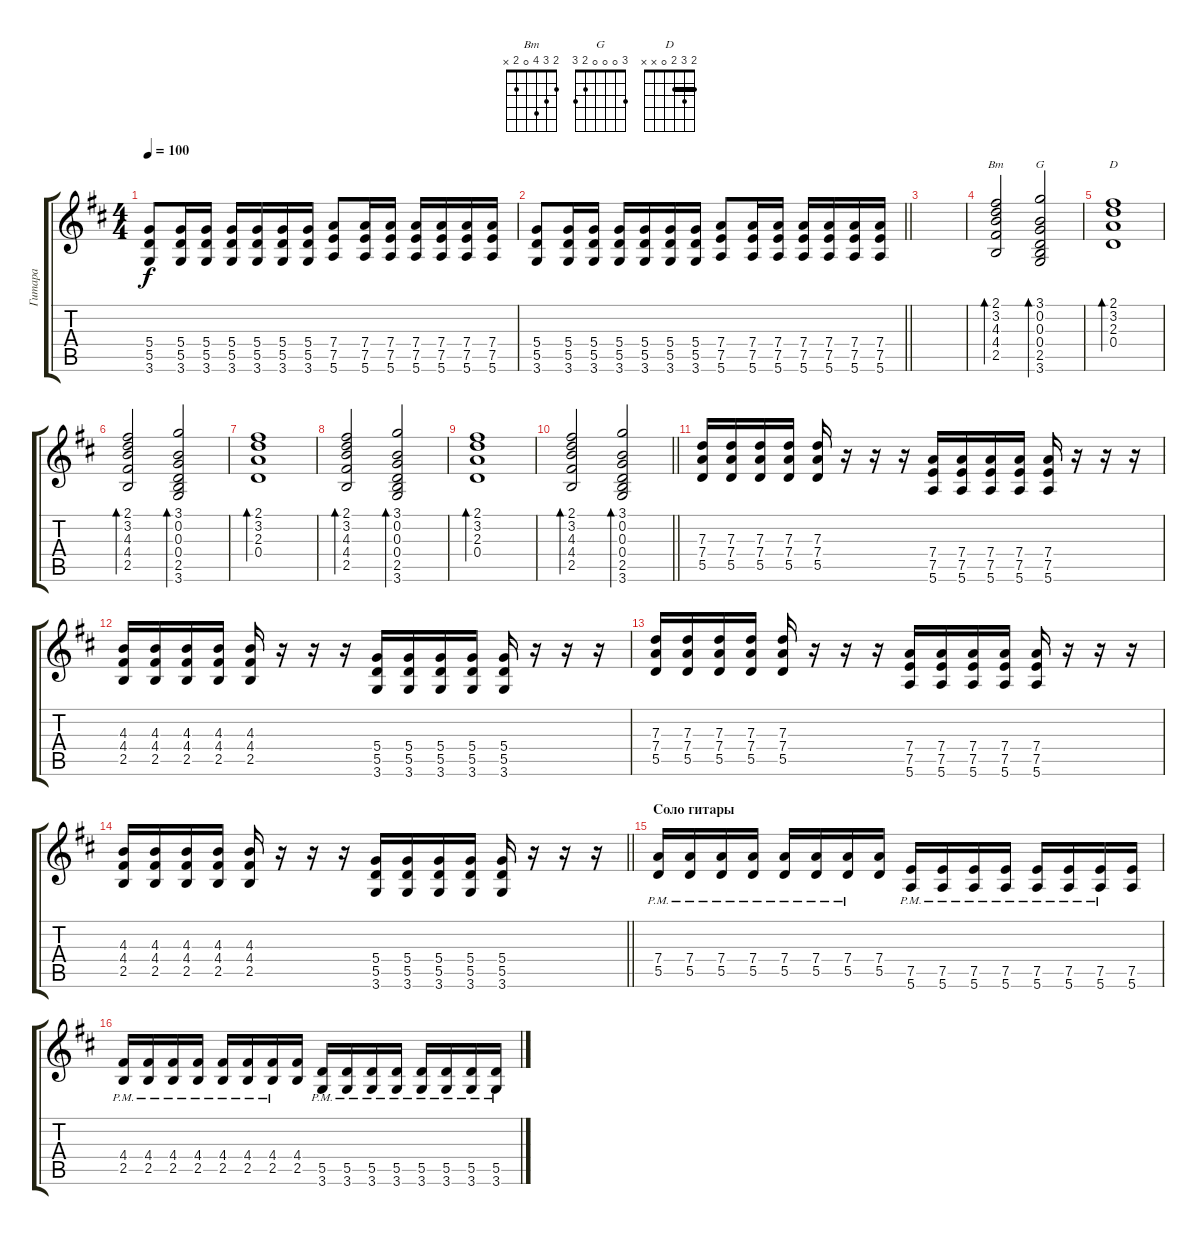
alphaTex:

\track ("Гитара" "Гитара") {instrument acousticguitarsteel}
\staff {score tabs}
\tuning (E4 B3 G3 D3 A2 E2) {hide}
\chord ("Bm" 2 3 4 0 2 x)
\chord ("G" 3 0 0 0 2 3)
\chord ("D" 2 3 2 0 x x) {barre 2}
\ts (4 4)
\tempo 100
\clef g2
\ks d
(5.4 5.5 3.6).8{dy f} (5.4 5.5 3.6).16 (5.4 5.5 3.6).16 (5.4 5.5 3.6).16 (5.4 5.5 3.6).16 (5.4 5.5 3.6).16 (5.4 5.5 3.6).16 (7.4 7.5 5.6).8 (7.4 7.5 5.6).16 (7.4 7.5 5.6).16 (7.4 7.5 5.6).16 (7.4 7.5 5.6).16 (7.4 7.5 5.6).16 (7.4 7.5 5.6).16 |
\barLineRight lightlight
(5.4 5.5 3.6).8 (5.4 5.5 3.6).16 (5.4 5.5 3.6).16 (5.4 5.5 3.6).16 (5.4 5.5 3.6).16 (5.4 5.5 3.6).16 (5.4 5.5 3.6).16 (7.4 7.5 5.6).8 (7.4 7.5 5.6).16 (7.4 7.5 5.6).16 (7.4 7.5 5.6).16 (7.4 7.5 5.6).16 (7.4 7.5 5.6).16 (7.4 7.5 5.6).16 |
\section ("" "")
|
(2.1 3.2 4.3 4.4 2.5).2{bd 60 ch "Bm" instrument acousticguitarsteel} (3.1 0.2 0.3 0.4 2.5 3.6).2{bd 60 ch "G"} |
(2.1 3.2 2.3 0.4).1{bd 60 ch "D"} |
(2.1 3.2 4.3 4.4 2.5).2{bd 60} (3.1 0.2 0.3 0.4 2.5 3.6).2{bd 60} |
(2.1 3.2 2.3 0.4).1{bd 60} |
(2.1 3.2 4.3 4.4 2.5).2{bd 60} (3.1 0.2 0.3 0.4 2.5 3.6).2{bd 60} |
(2.1 3.2 2.3 0.4).1{bd 60} |
\barLineRight lightlight
(2.1 3.2 4.3 4.4 2.5).2{bd 60} (3.1 0.2 0.3 0.4 2.5 3.6).2{bd 60} |
\section ("" "")
(7.3 7.4 5.5).16{instrument distortionguitar} (7.3 7.4 5.5).16 (7.3 7.4 5.5).16 (7.3 7.4 5.5).16 (7.3 7.4 5.5).16 r.16 r.16 r.16 (7.4 7.5 5.6).16 (7.4 7.5 5.6).16 (7.4 7.5 5.6).16 (7.4 7.5 5.6).16 (7.4 7.5 5.6).16 r.16 r.16 r.16 |
(4.3 4.4 2.5).16 (4.3 4.4 2.5).16 (4.3 4.4 2.5).16 (4.3 4.4 2.5).16 (4.3 4.4 2.5).16 r.16 r.16 r.16 (5.4 5.5 3.6).16 (5.4 5.5 3.6).16 (5.4 5.5 3.6).16 (5.4 5.5 3.6).16 (5.4 5.5 3.6).16 r.16 r.16 r.16 |
(7.3 7.4 5.5).16 (7.3 7.4 5.5).16 (7.3 7.4 5.5).16 (7.3 7.4 5.5).16 (7.3 7.4 5.5).16 r.16 r.16 r.16 (7.4 7.5 5.6).16 (7.4 7.5 5.6).16 (7.4 7.5 5.6).16 (7.4 7.5 5.6).16 (7.4 7.5 5.6).16 r.16 r.16 r.16 |
\barLineRight lightlight
(4.3 4.4 2.5).16 (4.3 4.4 2.5).16 (4.3 4.4 2.5).16 (4.3 4.4 2.5).16 (4.3 4.4 2.5).16 r.16 r.16 r.16 (5.4 5.5 3.6).16 (5.4 5.5 3.6).16 (5.4 5.5 3.6).16 (5.4 5.5 3.6).16 (5.4 5.5 3.6).16 r.16 r.16 r.16 |
\section ("" "Соло гитары")
(7.4{pm} 5.5{pm}).16{volume 13 instrument distortionguitar} (7.4{pm} 5.5{pm}).16 (7.4{pm} 5.5{pm}).16 (7.4{pm} 5.5{pm}).16 (7.4{pm} 5.5{pm}).16 (7.4{pm} 5.5{pm}).16 (7.4{pm} 5.5{pm}).16 (7.4 5.5).16 (7.5{pm} 5.6{pm}).16 (7.5{pm} 5.6{pm}).16 (7.5{pm} 5.6{pm}).16 (7.5{pm} 5.6{pm}).16 (7.5{pm} 5.6{pm}).16 (7.5{pm} 5.6{pm}).16 (7.5{pm} 5.6{pm}).16 (7.5 5.6).16 |
(4.4{pm} 2.5{pm}).16 (4.4{pm} 2.5{pm}).16 (4.4{pm} 2.5{pm}).16 (4.4{pm} 2.5{pm}).16 (4.4{pm} 2.5{pm}).16 (4.4{pm} 2.5{pm}).16 (4.4{pm} 2.5{pm}).16 (4.4 2.5).16 (5.5{pm} 3.6{pm}).16 (5.5{pm} 3.6{pm}).16 (5.5{pm} 3.6{pm}).16 (5.5{pm} 3.6{pm}).16 (5.5{pm} 3.6{pm}).16 (5.5{pm} 3.6{pm}).16 (5.5{pm} 3.6{pm}).16 (5.5{pm} 3.6{pm}).16
